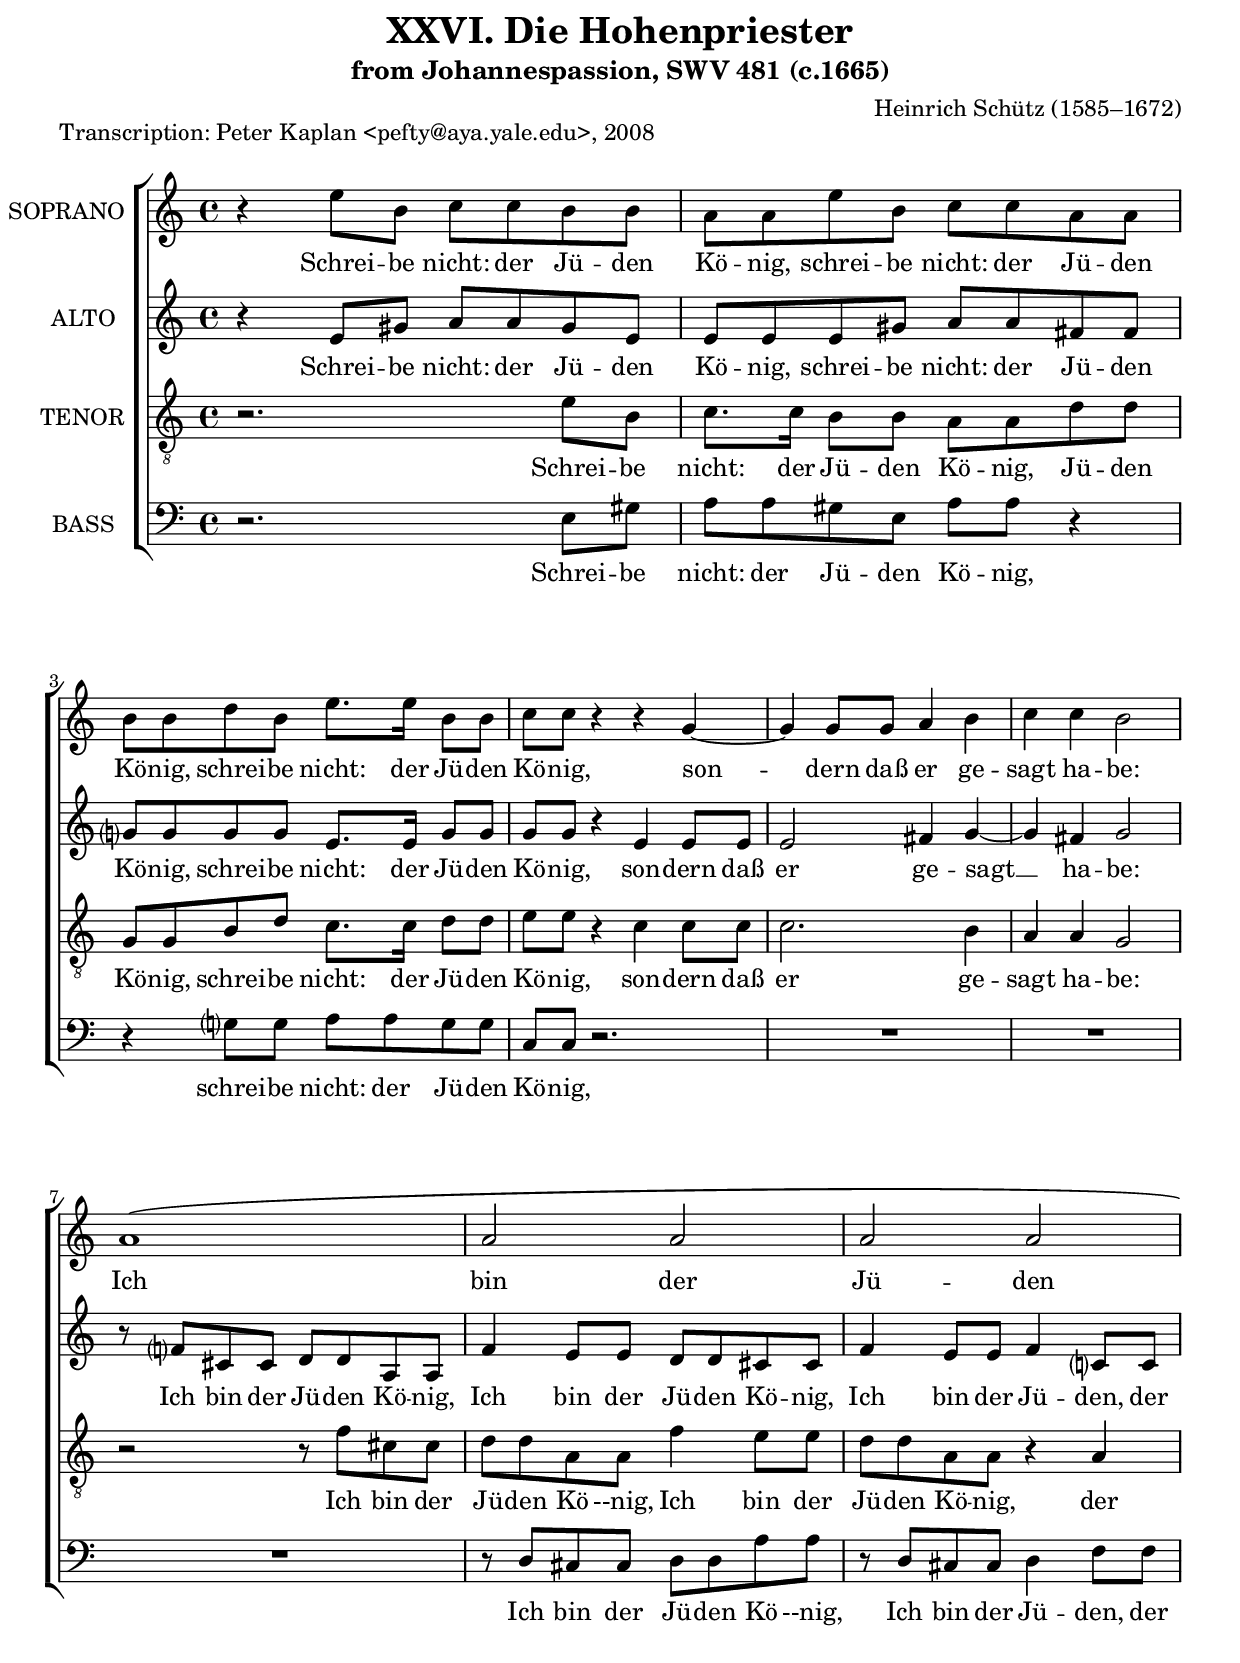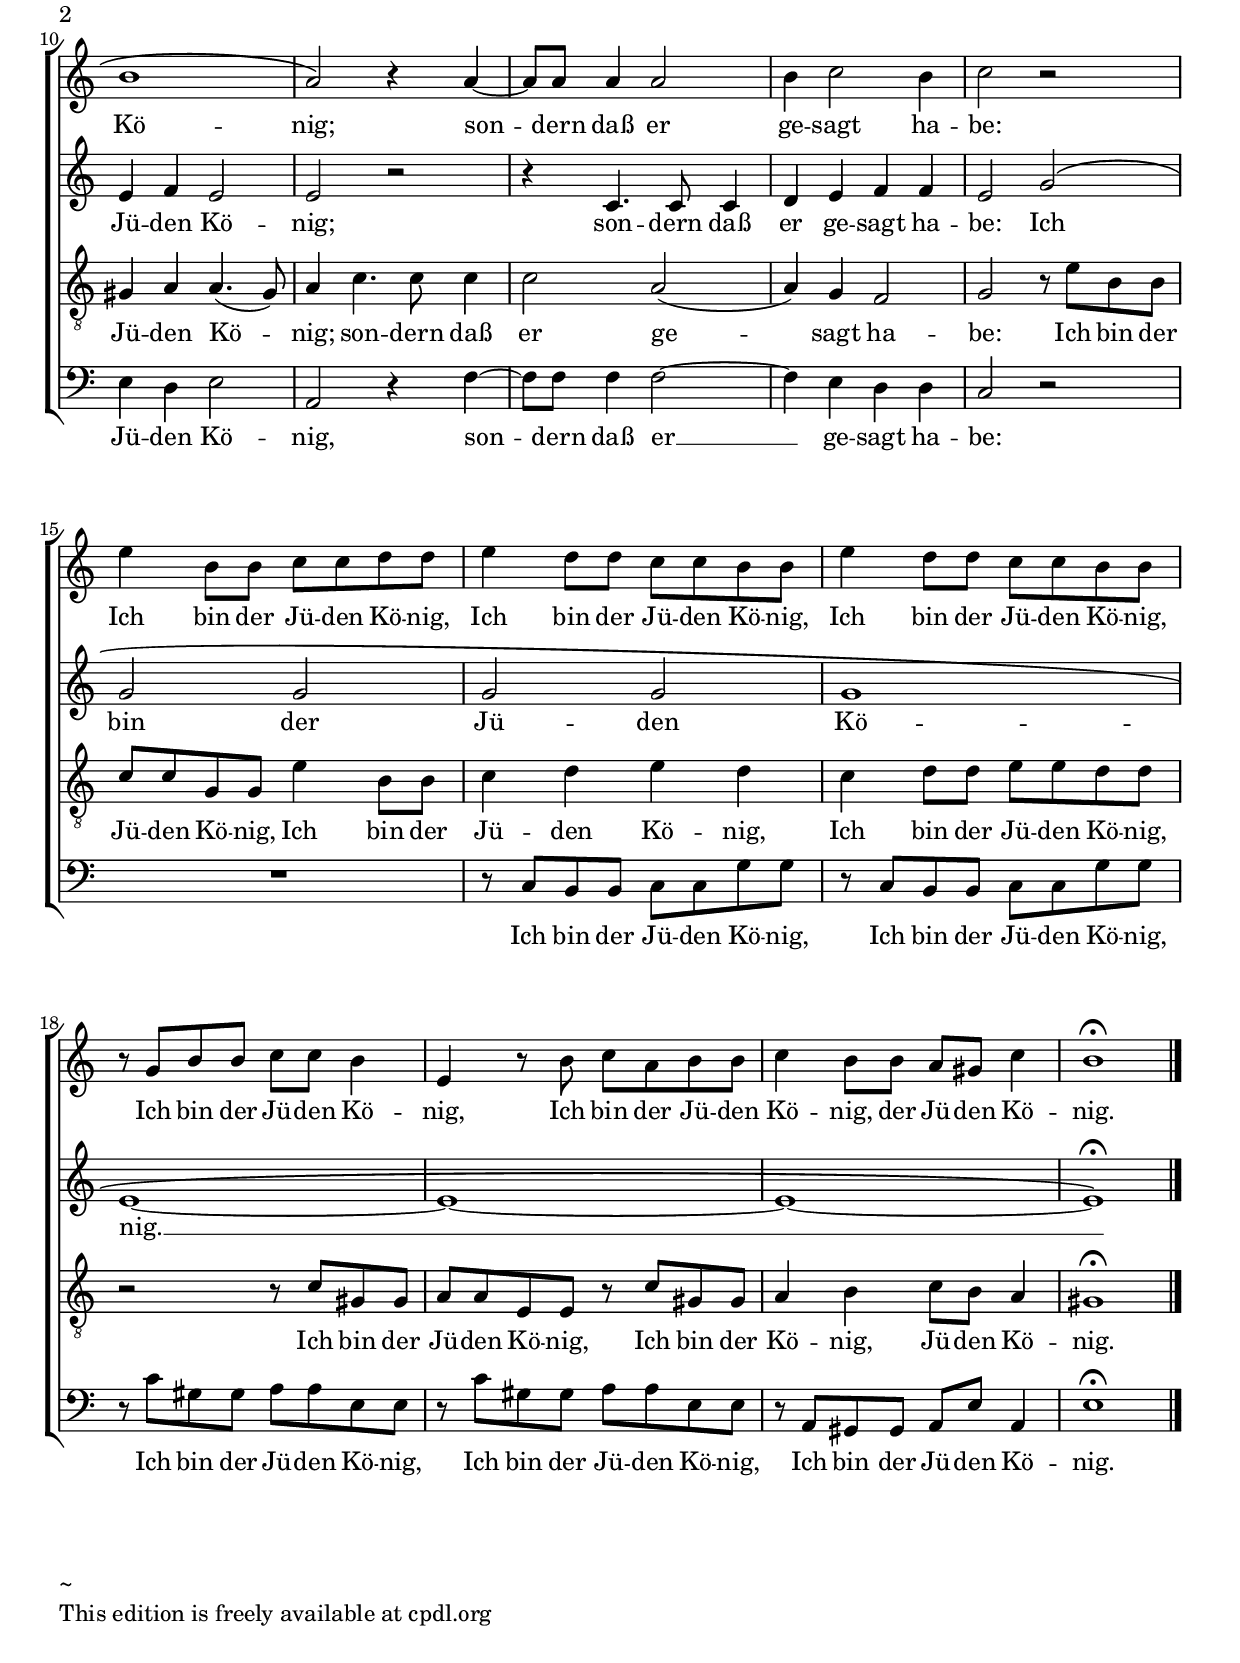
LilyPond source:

     \version "2.10.10"

  phrasingSlurDashed = {
    \override PhrasingSlur #'dash-period = #0.75
    \override PhrasingSlur #'dash-fraction = #0.4
  }

\paper {
  between-system-space = 2.0\cm
  between-system-padding = #1
  ragged-bottom=##f
  ragged-last-bottom=##f
  bottom-margin = 2.0\cm
  top-margin = 0.1\cm
% system-count = #6
  systemSeparatorMarkup = ""
}
\header {
    title = "XXVI. Die Hohenpriester"
    subtitle = "from Johannespassion, SWV 481 (c.1665)"
    composer = "Heinrich Schütz (1585–1672)"
    date = "1623"
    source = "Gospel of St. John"
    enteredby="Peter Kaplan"
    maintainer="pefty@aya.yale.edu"
    piece ="Transcription: Peter Kaplan <pefty@aya.yale.edu>, 2008"
    texidoc = "

Translation of text:
Write not: 'the King of Jewry', but rather write that he hath said:
'I am the King of Jewry'."
}

     \score { 
      <<
        \new ChoirStaff <<
        \new Staff = CantusOne <<
               {  
      <<
     \override Stem #'neutral-direction = #up 

        \clef treble
        \key a \minor 
        \new Voice = "CantusOne" {
     \override NoteHead #'style = #'baroque
        \set Staff.midiInstrument = "synth voice"
        \set Staff.vocalName = "SOPRANO "

\phrasingSlurDashed
\time 4/4
r4 e''8 b' c'' c'' b' b'
a'8 a'  e'' b' c'' c'' a' a'
b'8 b' d'' b' e''8. e''16 b'8 b'
c''8 c'' r4 r g'~
% measure 5
g'4 g'8 g' a'4 b'
c''4 c'' b'2
a'1^\(
a'2 a'
a'2 a'
% measure 10
b'1
a'2\) r4 a'~
a'8 a' a'4 a'2
b'4 c''2 b'4
c''2 r
% measure 15
e''4 b'8 b' c'' c'' d'' d''
e''4 d''8 d'' c'' c'' b' b'
e''4 d''8 d'' c'' c'' b' b'
r8 g' b' b' c'' c'' b'4
e'4 r8 b' c'' a' b' b'
% measure 20
c''4 b'8 b' a' gis' c''4
b'1\fermata
\bar "|."
}
>>
}

>>

\new Lyrics 
\lyricsto "CantusOne"
        { 
Schrei -- be nicht: der Jü -- den 
Kö -- nig, schrei -- be nicht: der Jü -- den 
Kö -- nig, schrei -- be nicht: der Jü -- den 
Kö -- nig, son --
   dern daß er ge --
sagt ha -- be: 
Ich 
bin der 
Jü -- den 
Kö --
nig; son --
   dern daß er 
ge -- sagt ha --
be: 
Ich bin der Jü -- den Kö -- nig,
Ich bin der Jü -- den Kö -- nig,
Ich bin der Jü -- den Kö -- nig,
Ich bin der Jü -- den Kö -- 
nig, Ich bin der Jü -- den 
Kö -- nig, der Jü -- den Kö -- 
nig.
}



        \new Staff = Altus <<
               {  
      <<
     \override Stem #'neutral-direction = #up 

        \clef treble
        \key a \minor 
        \new Voice = "Altus" {
     \override NoteHead #'style = #'baroque
        \set Staff.midiInstrument = "synth voice"
        \set Staff.vocalName = "ALTO "

\phrasingSlurDashed
\time 4/4
r4 e'8 gis' a' a' gis' e'
e'8 e' e' gis' a' a' fis' fis'
g'?8 g' g' g' e'8. e'16 g'8 g'
g'8 g' r4 e' e'8 e' 
% measure 5
e'2 fis'4 g'~
g'4 fis' g'2
r8 f'? cis' cis' d' d' a a 
f'4 e'8 e' d' d' cis' cis'
f'4 e'8 e' f'4 c'?8 c'
% measure 10
e'4 f' e'2
e'2 r
r4 c'4. c'8 c'4
d'4 e' f' f'
e'2 g'^\(
% measure 15
g'2 g'
g'2 g'
g'1
e'1~
e'1~
% measure 20
e'1~
e'1\fermata\)
\bar "|."
}
>>
}

>>

\new Lyrics 
\lyricsto "Altus"
        { 
Schrei -- be nicht: der Jü -- den 
Kö -- nig, schrei -- be nicht: der Jü -- den 
Kö -- nig, schrei -- be nicht: der Jü -- den 
Kö -- nig, son -- dern daß 
er ge -- sagt 
__ ha -- be: 
   Ich bin der Jü -- den Kö -- nig,
Ich bin der Jü -- den Kö -- nig,
Ich bin der Jü -- den, der 
Jü -- den Kö -- 
nig; 
   son -- dern daß 
er ge -- sagt ha --
be: Ich 
bin der 
Jü -- den 
Kö -- 
nig.


__
}


        \new Staff = Tenor <<
               {  
      <<
     \override Stem #'neutral-direction = #up 

        \clef "G_8"
        \key a \minor 
        \new Voice = "Tenor" {
     \override NoteHead #'style = #'baroque
        \set Staff.midiInstrument = "synth voice"
        \set Staff.vocalName = "TENOR "

\time 4/4
r2. e'8 b
c'8. c'16 b8 b a a d' d'
g8 g b d' c'8. c'16 d'8 d'
e'8 e' r4 c'4 c'8 c'
% measure 5
c'2. b4
a4 a g2
r2 r8 f' cis' cis'
d'8 d' a a f'4 e'8 e'
d'8 d' a a r4 a
% measure 10
gis4 a a4.( gis8)
a4 c'4. c'8 c'4
c'2 a(
a4) g f2
g2 r8 e' b b
% measure 15
c'8 c' g g e'4 b8 b
c'4 d' e' d'
c'4 d'8 d' e' e' d' d'
r2 r8 c' gis gis
a8 a e e r c' gis gis
% measure 20
a4 b c'8 b a4
gis1\fermata
\bar "|."
}
>>
}

>>

\new Lyrics 
\lyricsto "Tenor"
        { 
Schrei -- be 
nicht: der Jü -- den Kö -- nig, Jü -- den 
Kö -- nig, schrei -- be nicht: der Jü -- den 
Kö -- nig, son -- dern daß 
er ge --
sagt ha -- be: 
   Ich bin der 
Jü -- den Kö --nig, Ich bin der 
Jü -- den Kö -- nig, der 
Jü -- den Kö -- 
nig; son -- dern daß 
er ge -- 
   sagt ha --
be: Ich bin der 
Jü -- den Kö -- nig, Ich bin der 
Jü -- den Kö -- nig,
Ich bin der Jü -- den Kö -- nig,
   Ich bin der 
Jü -- den Kö -- nig, Ich bin der 
Kö -- nig, Jü -- den Kö -- 
nig.

}


        \new Staff = Bassus <<
               {  
      <<
     \override Stem #'neutral-direction = #up 

        \clef bass
        \key a \minor 
        \new Voice = "Bassus" {
     \override NoteHead #'style = #'baroque
        \set Staff.midiInstrument = "synth voice"
        \set Staff.vocalName = "BASS "

\time 4/4
r2. e8 gis
a8 a gis e a a r4
r4 g?8 g a a g g 
c8 c r2.
% measure 5
R1
R1
R1
r8 d cis cis d d a a
r8 d cis cis d4 f8 f
% measure 10
e4 d e2
a,2 r4 f~
f8 f f4 f2~
f4 e d d
c2 r
% measure 15
R1
r8 c b, b, c c g g 
r8 c b, b, c c g g 
r8 c' gis gis a a e e
r8 c' gis gis a a e e
% measure 20
r8 a, gis, gis, a, e a,4
e1\fermata
\bar "|."
}
>>
}

>>

\new Lyrics 
\lyricsto "Bassus"
        { 
Schrei -- be 
nicht: der Jü -- den Kö -- nig,
   schrei -- be nicht: der Jü -- den 
Kö -- nig, 


 
   Ich bin der Jü -- den Kö --nig, 
Ich bin der Jü -- den, der
Jü -- den Kö -- 
nig, son -- 
   dern daß er
__ ge -- sagt ha --
be: 

   Ich bin der Jü -- den Kö -- nig, 
   Ich bin der Jü -- den Kö -- nig,
   Ich bin der Jü -- den Kö -- nig,
   Ich bin der Jü -- den Kö -- nig, 
   Ich bin der Jü -- den Kö -- 
nig.
}


>>


>>
   






%{
\midi { 
\context { 
\Score 
tempoWholesPerMinute = #(ly:make-moment 84 4) 
} 
} 
%}







     }
\layout { 
         \context { 
          \Staff \consists "Horizontal_bracket_engraver" 
          }
         }
\markup{\column{\line{ ~ } \line{This edition is freely available at cpdl.org}} 
} 



















